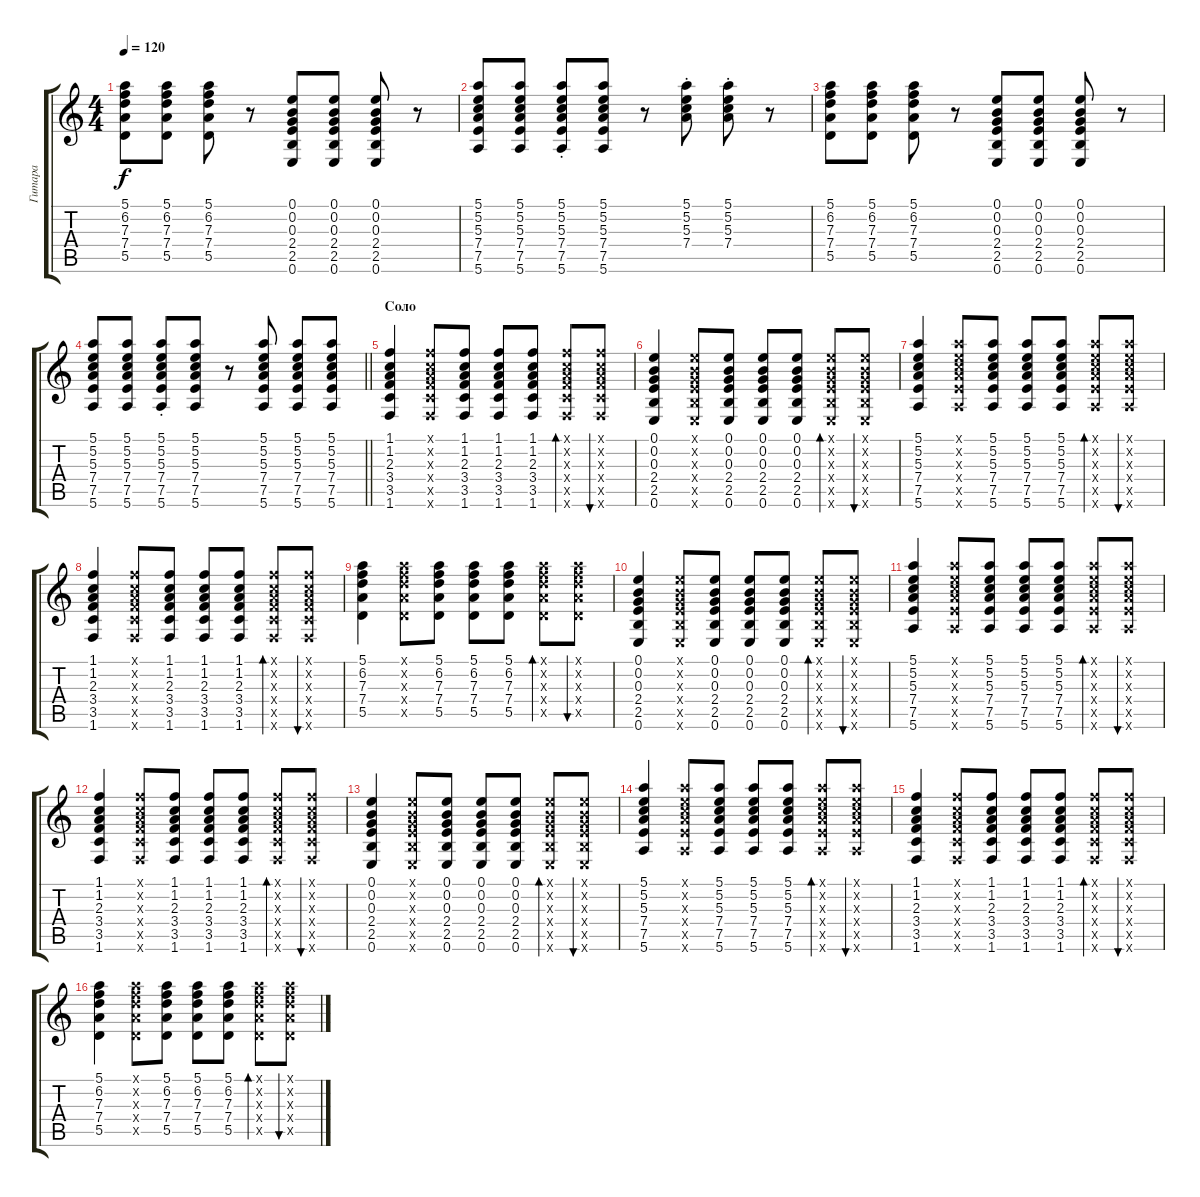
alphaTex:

\track ("Гитара" "Гитара") {instrument acousticguitarsteel}
\staff {score tabs}
\tuning (E4 B3 G3 D3 A2 E2) {hide}
\ts (4 4)
\tempo 120
\clef g2
\ks c
(5.1 6.2 7.3 7.4 5.5).8{dy f} (5.1 6.2 7.3 7.4 5.5).8 (5.1 6.2 7.3 7.4 5.5).8 r.8 (0.1 0.2 0.3 2.4 2.5 0.6).8 (0.1 0.2 0.3 2.4 2.5 0.6).8 (0.1 0.2 0.3 2.4 2.5 0.6).8 r.8 |
(5.1 5.2 5.3 7.4 7.5 5.6).8 (5.1 5.2 5.3 7.4 7.5 5.6).8 (5.1 5.2 5.3 7.4{st} 7.5 5.6).8 (5.1 5.2 5.3 7.4 7.5 5.6).8 r.8 (5.1{st} 5.2{st} 5.3{st} 7.4{st}).8 (5.1{st} 5.2{st} 5.3{st} 7.4{st}).8 r.8 |
(5.1 6.2 7.3 7.4 5.5).8 (5.1 6.2 7.3 7.4 5.5).8 (5.1 6.2 7.3 7.4 5.5).8 r.8 (0.1 0.2 0.3 2.4 2.5 0.6).8 (0.1 0.2 0.3 2.4 2.5 0.6).8 (0.1 0.2 0.3 2.4 2.5 0.6).8 r.8 |
\barLineRight lightlight
(5.1 5.2 5.3 7.4 7.5 5.6).8 (5.1 5.2 5.3 7.4 7.5 5.6).8 (5.1 5.2 5.3 7.4{st} 7.5 5.6).8 (5.1 5.2 5.3 7.4 7.5 5.6).8 r.8 (5.1 5.2 5.3 7.4 7.5 5.6).8 (5.1 5.2 5.3 7.4 7.5 5.6).8 (5.1 5.2 5.3 7.4 7.5 5.6).8 |
\section ("" "Соло")
(1.1 1.2 2.3 3.4 3.5 1.6).4 (1.1{x} 1.2{x} 2.3{x} 3.4{x} 3.5{x} 1.6{x}).8 (1.1 1.2 2.3 3.4 3.5 1.6).8 (1.1 1.2 2.3 3.4 3.5 1.6).8 (1.1 1.2 2.3 3.4 3.5 1.6).8 (1.1{x} 1.2{x} 2.3{x} 3.4{x} 3.5{x} 1.6{x}).8{bd 60} (1.1{x} 1.2{x} 2.3{x} 3.4{x} 3.5{x} 1.6{x}).8{bu 60} |
(0.1 0.2 0.3 2.4 2.5 0.6).4 (0.1{x} 0.2{x} 0.3{x} 2.4{x} 2.5{x} 0.6{x}).8 (0.1 0.2 0.3 2.4 2.5 0.6).8 (0.1 0.2 0.3 2.4 2.5 0.6).8 (0.1 0.2 0.3 2.4 2.5 0.6).8 (0.1{x} 0.2{x} 0.3{x} 2.4{x} 2.5{x} 0.6{x}).8{bd 60} (0.1{x} 0.2{x} 0.3{x} 2.4{x} 2.5{x} 0.6{x}).8{bu 60} |
(5.1 5.2 5.3 7.4 7.5 5.6).4 (5.1{x} 5.2{x} 5.3{x} 7.4{x} 7.5{x} 5.6{x}).8 (5.1 5.2 5.3 7.4 7.5 5.6).8 (5.1 5.2 5.3 7.4 7.5 5.6).8 (5.1 5.2 5.3 7.4 7.5 5.6).8 (5.1{x} 5.2{x} 5.3{x} 7.4{x} 7.5{x} 5.6{x}).8{bd 60} (5.1{x} 5.2{x} 5.3{x} 7.4{x} 7.5{x} 5.6{x}).8{bu 60} |
(1.1 1.2 2.3 3.4 3.5 1.6).4 (1.1{x} 1.2{x} 2.3{x} 3.4{x} 3.5{x} 1.6{x}).8 (1.1 1.2 2.3 3.4 3.5 1.6).8 (1.1 1.2 2.3 3.4 3.5 1.6).8 (1.1 1.2 2.3 3.4 3.5 1.6).8 (1.1{x} 1.2{x} 2.3{x} 3.4{x} 3.5{x} 1.6{x}).8{bd 60} (1.1{x} 1.2{x} 2.3{x} 3.4{x} 3.5{x} 1.6{x}).8{bu 60} |
(5.1 6.2 7.3 7.4 5.5).4 (5.1{x} 6.2{x} 7.3{x} 7.4{x} 5.5{x}).8 (5.1 6.2 7.3 7.4 5.5).8 (5.1 6.2 7.3 7.4 5.5).8 (5.1 6.2 7.3 7.4 5.5).8 (5.1{x} 6.2{x} 7.3{x} 7.4{x} 5.5{x}).8{bd 60} (5.1{x} 6.2{x} 7.3{x} 7.4{x} 5.5{x}).8{bu 60} |
(0.1 0.2 0.3 2.4 2.5 0.6).4 (0.1{x} 0.2{x} 0.3{x} 2.4{x} 2.5{x} 0.6{x}).8 (0.1 0.2 0.3 2.4 2.5 0.6).8 (0.1 0.2 0.3 2.4 2.5 0.6).8 (0.1 0.2 0.3 2.4 2.5 0.6).8 (0.1{x} 0.2{x} 0.3{x} 2.4{x} 2.5{x} 0.6{x}).8{bd 60} (0.1{x} 0.2{x} 0.3{x} 2.4{x} 2.5{x} 0.6{x}).8{bu 60} |
(5.1 5.2 5.3 7.4 7.5 5.6).4 (5.1{x} 5.2{x} 5.3{x} 7.4{x} 7.5{x} 5.6{x}).8 (5.1 5.2 5.3 7.4 7.5 5.6).8 (5.1 5.2 5.3 7.4 7.5 5.6).8 (5.1 5.2 5.3 7.4 7.5 5.6).8 (5.1{x} 5.2{x} 5.3{x} 7.4{x} 7.5{x} 5.6{x}).8{bd 60} (5.1{x} 5.2{x} 5.3{x} 7.4{x} 7.5{x} 5.6{x}).8{bu 60} |
(1.1 1.2 2.3 3.4 3.5 1.6).4 (1.1{x} 1.2{x} 2.3{x} 3.4{x} 3.5{x} 1.6{x}).8 (1.1 1.2 2.3 3.4 3.5 1.6).8 (1.1 1.2 2.3 3.4 3.5 1.6).8 (1.1 1.2 2.3 3.4 3.5 1.6).8 (1.1{x} 1.2{x} 2.3{x} 3.4{x} 3.5{x} 1.6{x}).8{bd 60} (1.1{x} 1.2{x} 2.3{x} 3.4{x} 3.5{x} 1.6{x}).8{bu 60} |
(0.1 0.2 0.3 2.4 2.5 0.6).4 (0.1{x} 0.2{x} 0.3{x} 2.4{x} 2.5{x} 0.6{x}).8 (0.1 0.2 0.3 2.4 2.5 0.6).8 (0.1 0.2 0.3 2.4 2.5 0.6).8 (0.1 0.2 0.3 2.4 2.5 0.6).8 (0.1{x} 0.2{x} 0.3{x} 2.4{x} 2.5{x} 0.6{x}).8{bd 60} (0.1{x} 0.2{x} 0.3{x} 2.4{x} 2.5{x} 0.6{x}).8{bu 60} |
(5.1 5.2 5.3 7.4 7.5 5.6).4 (5.1{x} 5.2{x} 5.3{x} 7.4{x} 7.5{x} 5.6{x}).8 (5.1 5.2 5.3 7.4 7.5 5.6).8 (5.1 5.2 5.3 7.4 7.5 5.6).8 (5.1 5.2 5.3 7.4 7.5 5.6).8 (5.1{x} 5.2{x} 5.3{x} 7.4{x} 7.5{x} 5.6{x}).8{bd 60} (5.1{x} 5.2{x} 5.3{x} 7.4{x} 7.5{x} 5.6{x}).8{bu 60} |
(1.1 1.2 2.3 3.4 3.5 1.6).4 (1.1{x} 1.2{x} 2.3{x} 3.4{x} 3.5{x} 1.6{x}).8 (1.1 1.2 2.3 3.4 3.5 1.6).8 (1.1 1.2 2.3 3.4 3.5 1.6).8 (1.1 1.2 2.3 3.4 3.5 1.6).8 (1.1{x} 1.2{x} 2.3{x} 3.4{x} 3.5{x} 1.6{x}).8{bd 60} (1.1{x} 1.2{x} 2.3{x} 3.4{x} 3.5{x} 1.6{x}).8{bu 60} |
(5.1 6.2 7.3 7.4 5.5).4 (5.1{x} 6.2{x} 7.3{x} 7.4{x} 5.5{x}).8 (5.1 6.2 7.3 7.4 5.5).8 (5.1 6.2 7.3 7.4 5.5).8 (5.1 6.2 7.3 7.4 5.5).8 (5.1{x} 6.2{x} 7.3{x} 7.4{x} 5.5{x}).8{bd 60} (5.1{x} 6.2{x} 7.3{x} 7.4{x} 5.5{x}).8{bu 60}
